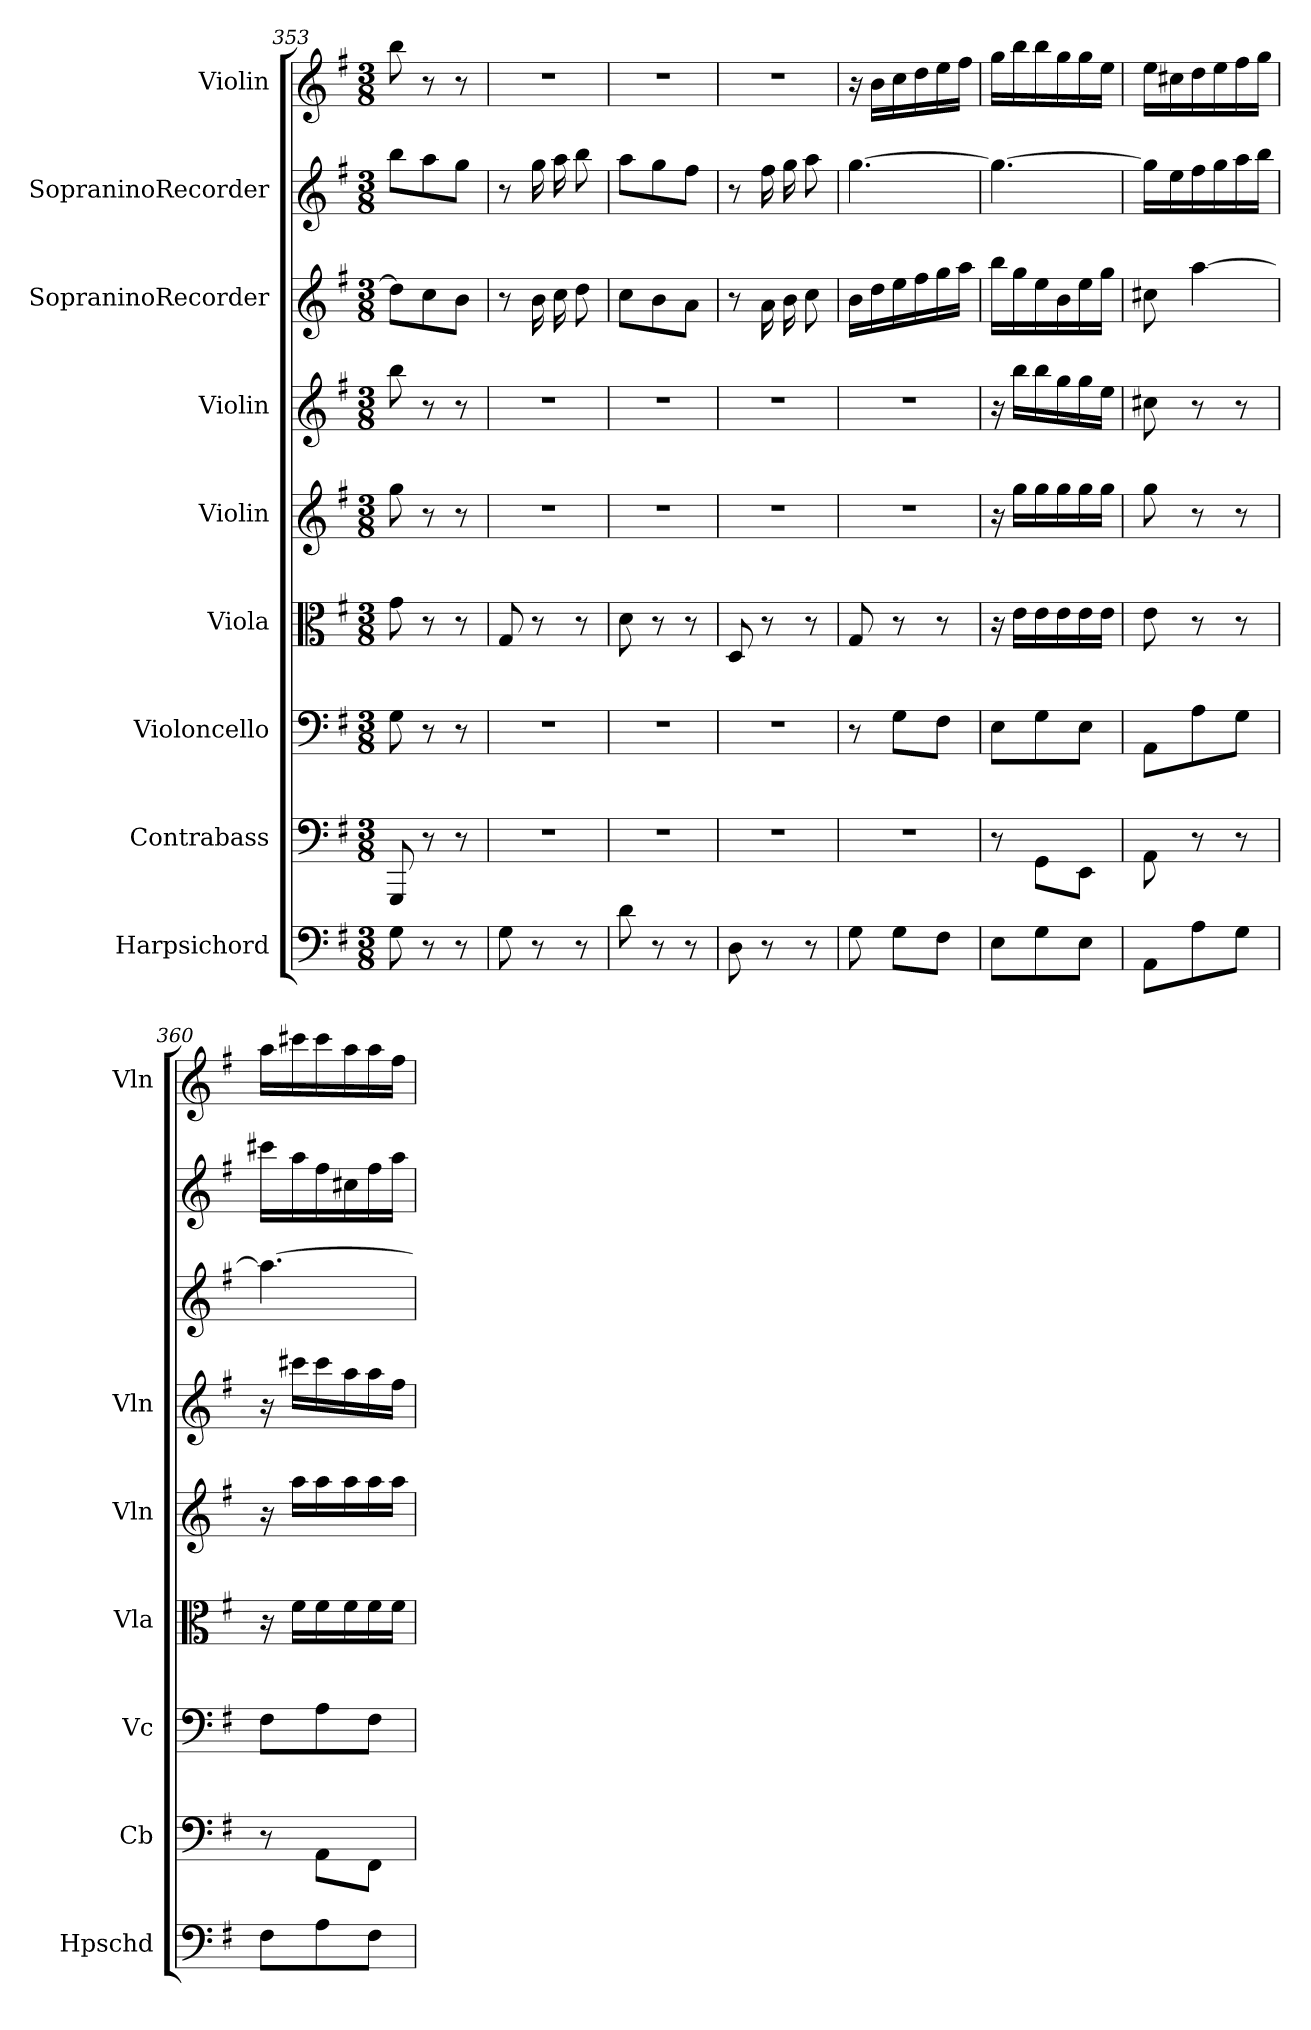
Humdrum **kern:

**kern	**kern	**kern	**kern	**kern	**kern	**kern	**kern	**kern
*part9	*part8	*part7	*part6	*part5	*part4	*part3	*part2	*part1
*staff9	*staff8	*staff7	*staff6	*staff5	*staff4	*staff3	*staff2	*staff1
*I"Harpsichord	*I"Contrabass	*I"Violoncello	*I"Viola	*I"Violin	*I"Violin	*I"SopraninoRecorder	*I"SopraninoRecorder	*I"Violin
*I'Hpschd	*I'Cb	*I'Vc	*I'Vla	*I'Vln	*I'Vln	*	*	*I'Vln
*clefF4	*clefF4	*clefF4	*clefC3	*clefG2	*clefG2	*clefG2	*clefG2	*clefG2
*k[f#]	*k[f#]	*k[f#]	*k[f#]	*k[f#]	*k[f#]	*k[f#]	*k[f#]	*k[f#]
*G:	*G:	*G:	*G:	*G:	*G:	*G:	*G:	*G:
*M3/8	*M3/8	*M3/8	*M3/8	*M3/8	*M3/8	*M3/8	*M3/8	*M3/8
=353	=353	=353	=353	=353	=353	=353	=353	=353
8G\	8GGG/	8G\	8g\	8gg\	8bb\	8dd\L]	8bb\L	8bb\
8r	8r	8r	8r	8r	8r	8cc\	8aa\	8r
8r	8r	8r	8r	8r	8r	8b\J	8gg\J	8r
=354	=354	=354	=354	=354	=354	=354	=354	=354
8G\	4.r	4.r	8G/	4.r	4.r	8r	8r	4.r
8r	.	.	8r	.	.	16b\	16gg\	.
.	.	.	.	.	.	16cc\	16aa\	.
8r	.	.	8r	.	.	8dd\	8bb\	.
=355	=355	=355	=355	=355	=355	=355	=355	=355
8d\	4.r	4.r	8d\	4.r	4.r	8cc\L	8aa\L	4.r
8r	.	.	8r	.	.	8b\	8gg\	.
8r	.	.	8r	.	.	8a\J	8ff#\J	.
=356	=356	=356	=356	=356	=356	=356	=356	=356
8D\	4.r	4.r	8D/	4.r	4.r	8r	8r	4.r
8r	.	.	8r	.	.	16a\	16ff#\	.
.	.	.	.	.	.	16b\	16gg\	.
8r	.	.	8r	.	.	8cc\	8aa\	.
=357	=357	=357	=357	=357	=357	=357	=357	=357
8G\	4.r	8r	8G/	4.r	4.r	16b\LL	[4.gg\	16r
.	.	.	.	.	.	16dd\	.	16b\LL
8G\L	.	8G\L	8r	.	.	16ee\	.	16cc\
.	.	.	.	.	.	16ff#\	.	16dd\
8F#\J	.	8F#\J	8r	.	.	16gg\	.	16ee\
.	.	.	.	.	.	16aa\JJ	.	16ff#\JJ
=358	=358	=358	=358	=358	=358	=358	=358	=358
8E\L	8r	8E\L	16r	16r	16r	16bb\LL	4.gg\_	16gg\LL
.	.	.	16e\LL	16gg\LL	16bb\LL	16gg\	.	16bb\
8G\	8GG\L	8G\	16e\	16gg\	16bb\	16ee\	.	16bb\
.	.	.	16e\	16gg\	16gg\	16b\	.	16gg\
8E\J	8EE\J	8E\J	16e\	16gg\	16gg\	16ee\	.	16gg\
.	.	.	16e\JJ	16gg\JJ	16ee\JJ	16gg\JJ	.	16ee\JJ
=359	=359	=359	=359	=359	=359	=359	=359	=359
8AA\L	8AA\	8AA\L	8e\	8gg\	8cc#X\	8cc#X\	16gg\LL]	16ee\LL
.	.	.	.	.	.	.	16ee\	16cc#X\
8A\	8r	8A\	8r	8r	8r	[4aa\	16ff#\	16dd\
.	.	.	.	.	.	.	16gg\	16ee\
8G\J	8r	8G\J	8r	8r	8r	.	16aa\	16ff#\
.	.	.	.	.	.	.	16bb\JJ	16gg\JJ
=360	=360	=360	=360	=360	=360	=360	=360	=360
8F#\L	8r	8F#\L	16r	16r	16r	4.aa\_	16ccc#X\LL	16aa\LL
.	.	.	16f#\LL	16aa\LL	16ccc#X\LL	.	16aa\	16ccc#X\
8A\	8AA\L	8A\	16f#\	16aa\	16ccc#\	.	16ff#\	16ccc#\
.	.	.	16f#\	16aa\	16aa\	.	16cc#X\	16aa\
8F#\J	8FF#\J	8F#\J	16f#\	16aa\	16aa\	.	16ff#\	16aa\
.	.	.	16f#\JJ	16aa\JJ	16ff#\JJ	.	16aa\JJ	16ff#\JJ
=	=	=	=	=	=	=	=	=
*-	*-	*-	*-	*-	*-	*-	*-	*-
